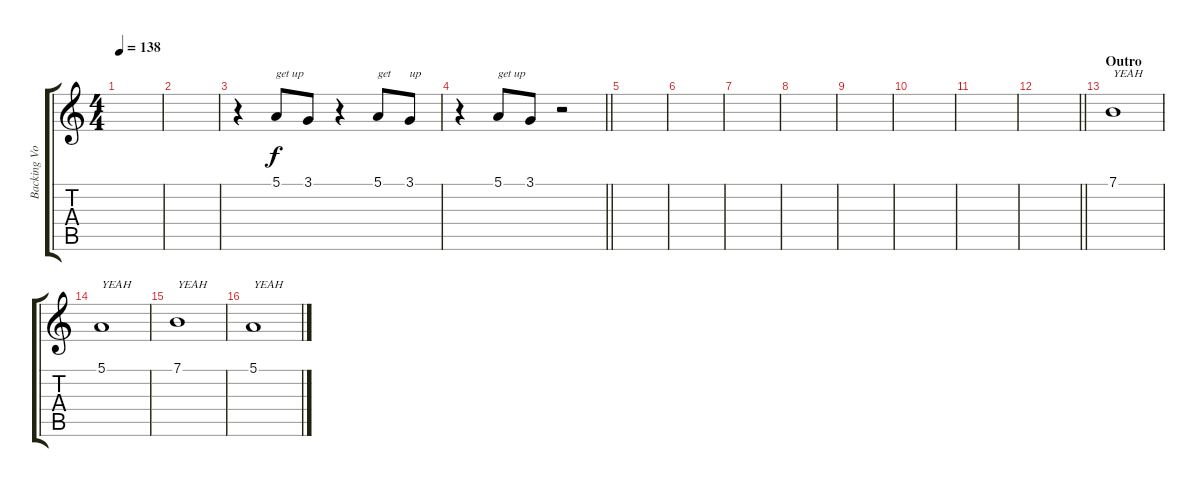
\track ("Backing Vocals" "Backing Vo") {instrument oboe}
\staff {score tabs}
\tuning (E4 B3 G3 D3 A2 E2) {hide}
\ts (4 4)
\tempo 138
\clef g2
\ks c
|
|
r.4 5.1.8{txt "get up"} 3.1.8 r.4 5.1.8{txt "get"} 3.1.8{txt "up"} |
\barLineRight lightlight
r.4 5.1.8{txt "get up"} 3.1.8 r.2 |
|
|
|
|
|
|
|
\barLineRight lightlight
|
\section ("" "Outro")
7.1.1{txt "YEAH"} |
5.1.1{txt "YEAH"} |
7.1.1{txt "YEAH"} |
5.1.1{txt "YEAH"}
